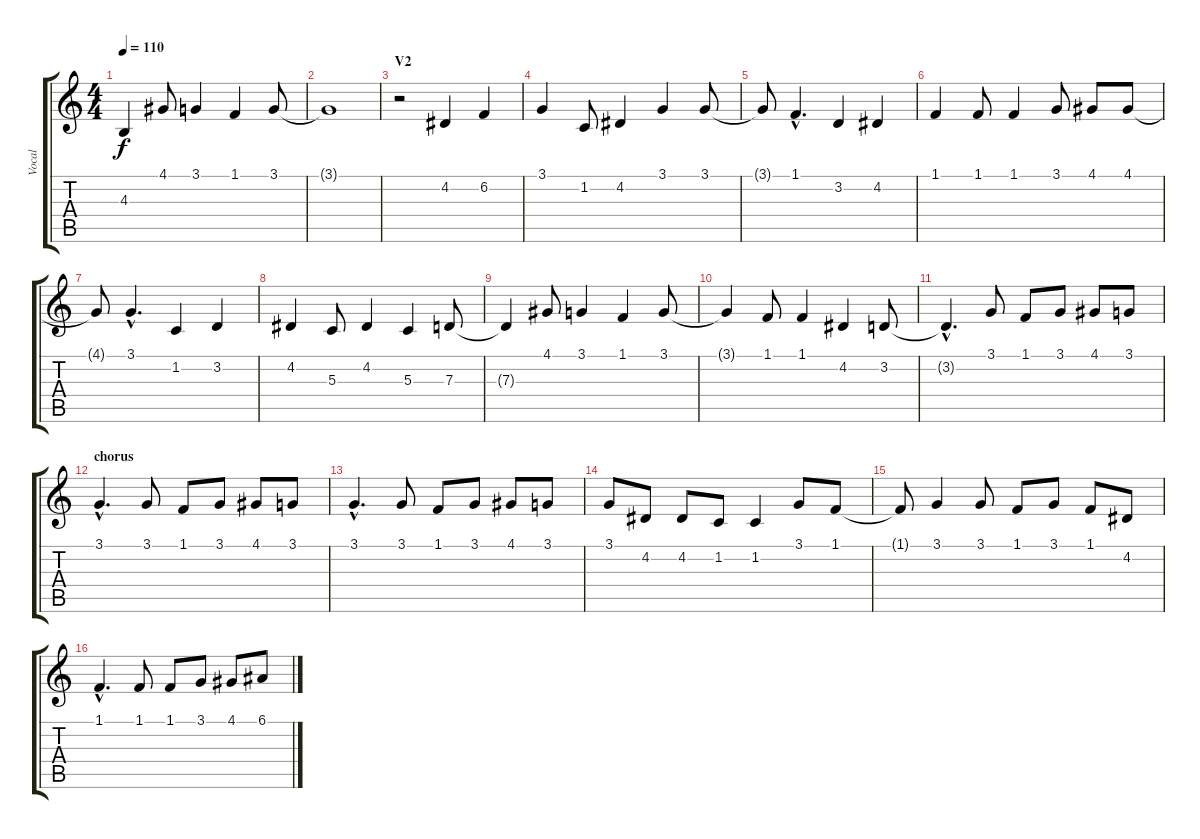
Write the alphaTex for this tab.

\track ("Vocal" "Vocal") {instrument flute}
\staff {score tabs}
\tuning (E4 B3 G3 D3 A2 E2) {hide}
\ts (4 4)
\tempo 110
\clef g2
\ks c
4.3{t}.4{dy f} 4.1.8 3.1.4 1.1.4 3.1.8 |
3.1{t}.1 |
\section ("" "V2")
r.2 4.2.4 6.2.4 |
3.1.4 1.2.8 4.2.4 3.1.4 3.1.8 |
3.1{t}.8 1.1{hac}.4{d} 3.2.4 4.2.4 |
1.1.4 1.1.8 1.1.4 3.1.8 4.1.8 4.1.8 |
4.1{t}.8 3.1{hac}.4{d} 1.2.4 3.2.4 |
4.2.4 5.3.8 4.2.4 5.3.4 7.3.8 |
7.3{t}.4 4.1.8 3.1.4 1.1.4 3.1.8 |
3.1{t}.4 1.1.8 1.1.4 4.2.4 3.2.8 |
3.2{hac t}.4{d} 3.1.8 1.1.8 3.1.8 4.1.8 3.1.8 |
\section ("" "chorus")
3.1{hac}.4{d} 3.1.8 1.1.8 3.1.8 4.1.8 3.1.8 |
3.1{hac}.4{d} 3.1.8 1.1.8 3.1.8 4.1.8 3.1.8 |
3.1.8 4.2.8 4.2.8 1.2.8 1.2.4 3.1.8 1.1.8 |
1.1{t}.8 3.1.4 3.1.8 1.1.8 3.1.8 1.1.8 4.2.8 |
1.1{hac}.4{d} 1.1.8 1.1.8 3.1.8 4.1.8 6.1.8
